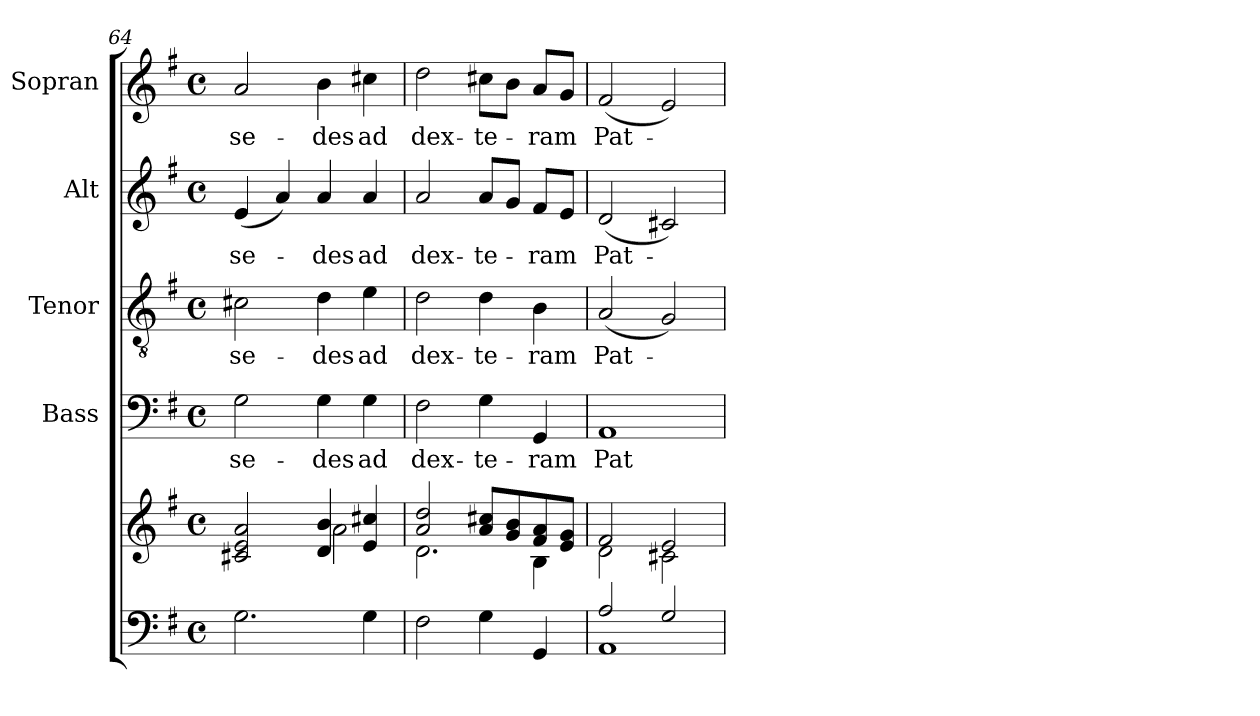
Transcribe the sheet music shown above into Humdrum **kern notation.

**kern	**kern	**kern	**text	**kern	**text	**kern	**text	**kern	**text
*part5	*part5	*part4	*part4	*part3	*part3	*part2	*part2	*part1	*part1
*staff6	*staff5	*staff4	*staff4	*staff3	*staff3	*staff2	*staff2	*staff1	*staff1
*	*	*I"Bass	*	*I"Tenor	*	*I"Alt	*	*I"Sopran	*
*	*	*I'B.	*	*I'T.	*	*I'A.	*	*I'S.	*
*clefF4	*clefG2	*clefF4	*	*clefGv2	*	*clefG2	*	*clefG2	*
*k[f#]	*k[f#]	*k[f#]	*	*k[f#]	*	*k[f#]	*	*k[f#]	*
*G:	*G:	*G:	*	*G:	*	*G:	*	*G:	*
*M4/4	*M4/4	*M4/4	*	*M4/4	*	*M4/4	*	*M4/4	*
*met(c)	*met(c)	*met(c)	*	*met(c)	*	*met(c)	*	*met(c)	*
=64	=64	=64	=64	=64	=64	=64	=64	=64	=64
*	*^	*	*	*	*	*	*	*	*
!	!	!	!	!LO:LY:b	!	!LO:LY:b	!	!LO:LY:b	!	!LO:LY:b
2.G\	2c#X/ 2e/ 2a/	2ryy	2G\	se-	2c#X\	se-	(<4e/	se-	2a/	se-
.	.	.	.	.	.	.	4a/)	.	.	.
!	!	!	!	!LO:LY:b	!	!LO:LY:b	!	!LO:LY:b	!	!LO:LY:b
.	4d/ 4b/	2a\	4G\	-des	4d\	-des	4a/	-des	4b\	-des
!	!	!	!	!LO:LY:b	!	!LO:LY:b	!	!LO:LY:b	!	!LO:LY:b
4G\	4e/ 4cc#X/	.	4G\	ad	4e\	ad	4a/	ad	4cc#X\	ad
=65	=65	=65	=65	=65	=65	=65	=65	=65	=65	=65
!	!	!	!	!LO:LY:b	!	!LO:LY:b	!	!LO:LY:b	!	!LO:LY:b
2F#\	2a/ 2dd/	2.d\	2F#\	dex-	2d\	dex-	2a/	dex-	2dd\	dex-
!	!	!	!	!LO:LY:b	!	!LO:LY:b	!	!LO:LY:b	!	!LO:LY:b
4G\	8a/ 8cc#X/L	.	4G\	-te-	4d\	-te-	8a/L	-te-	8cc#X\L	-te-
.	8g/ 8b/	.	.	.	.	.	8g/J	.	8b\J	.
!	!	!	!	!LO:LY:b	!	!LO:LY:b	!	!LO:LY:b	!	!LO:LY:b
4GG/	8f#/ 8a/	4B\	4GG/	-ram	4B\	-ram	8f#/L	-ram	8a/L	-ram
.	8e/ 8g/J	.	.	.	.	.	8e/J	.	8g/J	.
=66	=66	=66	=66	=66	=66	=66	=66	=66	=66	=66
*^	*	*	*	*	*	*	*	*	*	*
!	!	!	!	!	!LO:LY:b	!	!LO:LY:b	!	!LO:LY:b	!	!LO:LY:b
2A/	1AA	2f#/	2d\	1AA	Pat-	(<2A/	Pat-	(<2d/	Pat-	(<2f#/	Pat-
2G/	.	2e/	2c#X\	.	.	2G/)	.	2c#X/)	.	2e/)	.
*v	*v	*	*	*	*	*	*	*	*	*	*
*	*v	*v	*	*	*	*	*	*	*	*
=	=	=	=	=	=	=	=	=	=
*-	*-	*-	*-	*-	*-	*-	*-	*-	*-
